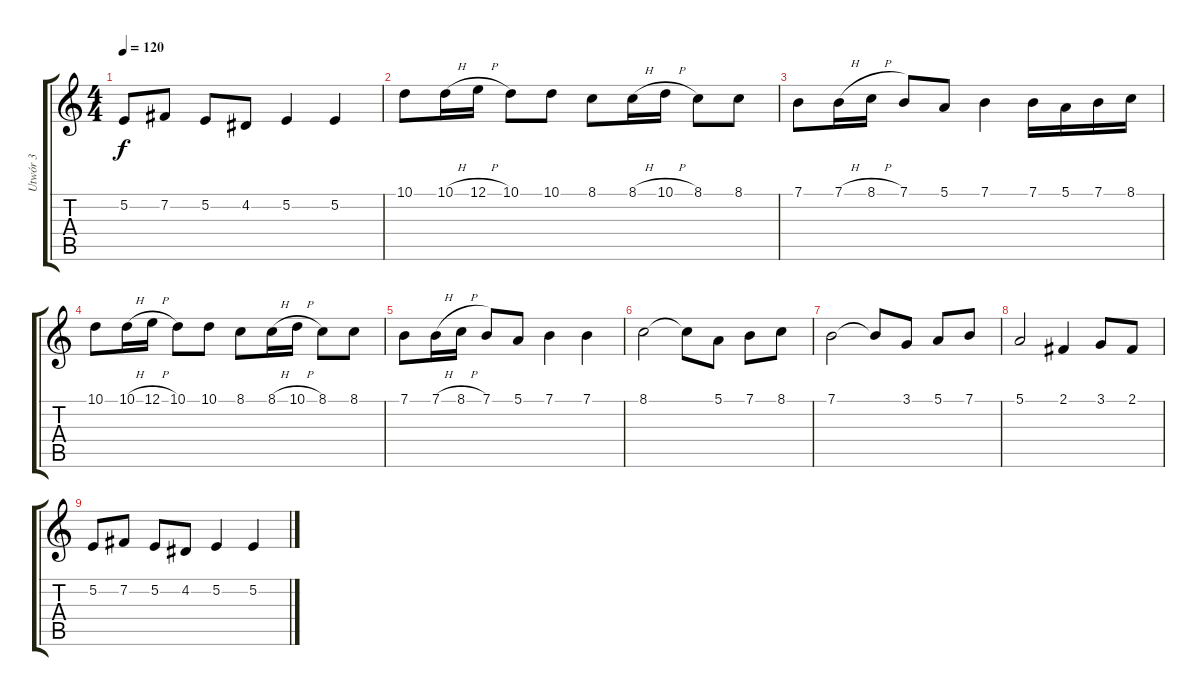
\track ("Utwór 3" "Utwór 3") {instrument panflute}
\staff {score tabs}
\tuning (E4 B3 G3 D3 A2 E2) {hide}
\ts (4 4)
\tempo 120
\clef g2
\ks c
5.2.8{dy f} 7.2.8 5.2.8 4.2.8 5.2.4 5.2.4 |
10.1.8 10.1{h}.16 12.1{h}.16 10.1.8 10.1.8 8.1.8 8.1{h}.16 10.1{h}.16 8.1.8 8.1.8 |
7.1.8 7.1{h}.16 8.1{h}.16 7.1.8 5.1.8 7.1.4 7.1.16 5.1.16 7.1.16 8.1.16 |
10.1.8 10.1{h}.16 12.1{h}.16 10.1.8 10.1.8 8.1.8 8.1{h}.16 10.1{h}.16 8.1.8 8.1.8 |
7.1.8 7.1{h}.16 8.1{h}.16 7.1.8 5.1.8 7.1.4 7.1.4 |
8.1.2 8.1{t}.8 5.1.8 7.1.8 8.1.8 |
7.1.2 7.1{t}.8 3.1.8 5.1.8 7.1.8 |
5.1.2 2.1.4 3.1.8 2.1.8 |
5.2.8 7.2.8 5.2.8 4.2.8 5.2.4 5.2.4
